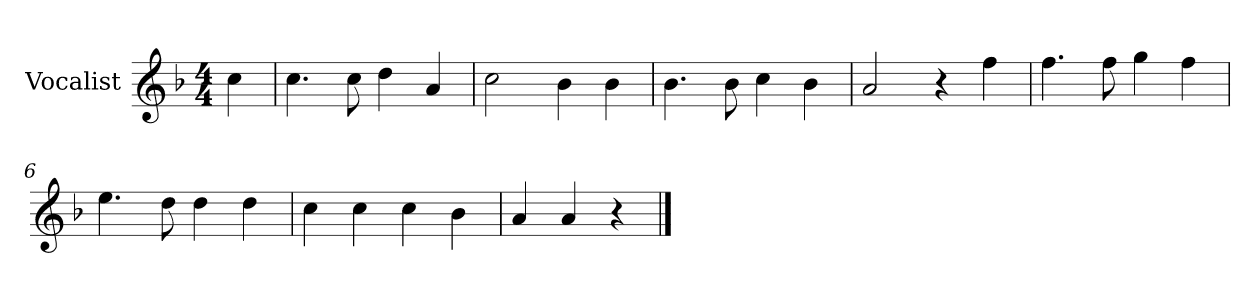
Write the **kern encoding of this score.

**kern
*part1
*staff1
*I"Vocalist
*k[b-]
*F:
*M4/4
=
4cc
=1
4.cc
8cc
4dd
4a
=2
2cc
4b-
4b-
=3
4.b-
8b-
4cc
4b-
=4
2a
4r
4ff
=5
4.ff
8ff
4gg
4ff
=6
4.ee
8dd
4dd
4dd
=7
4cc
4cc
4cc
4b-
=8
4a
4a
4r
==
*-
